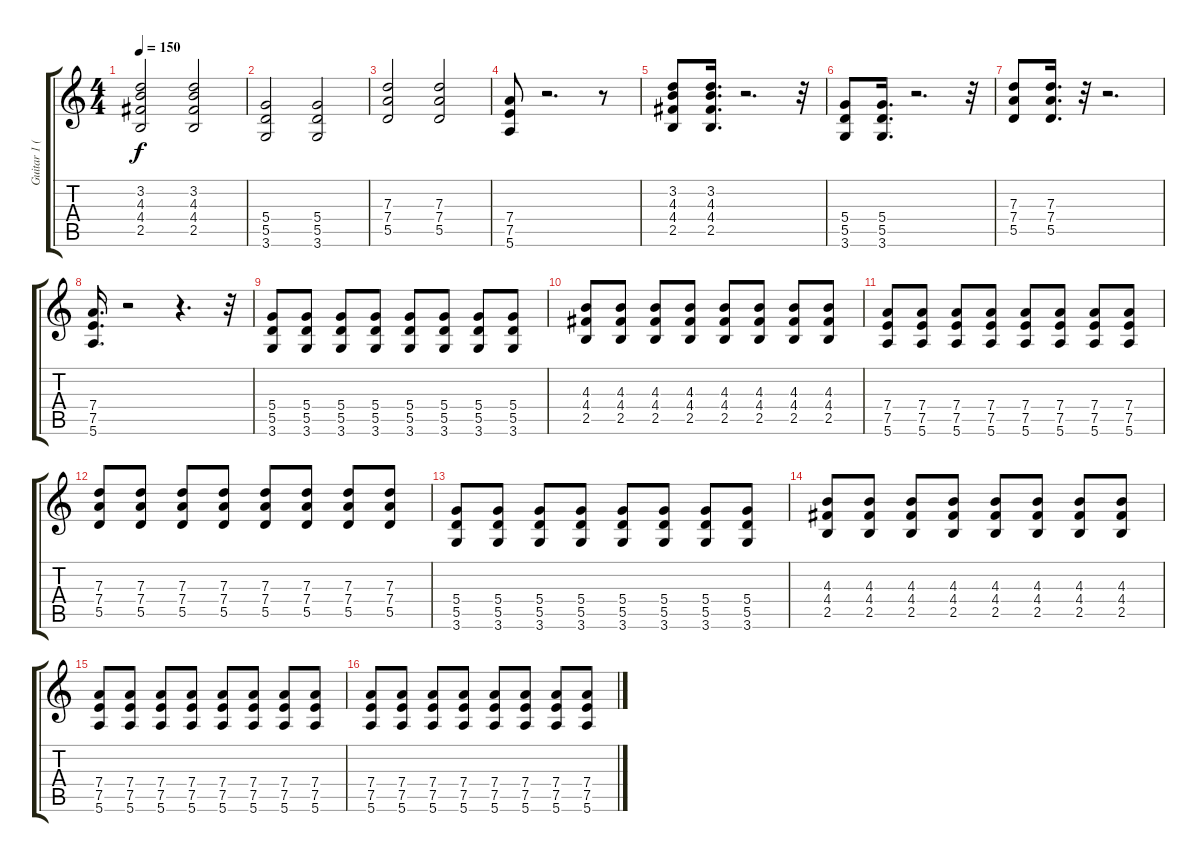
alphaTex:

\track ("Guitar 1 (Tim)" "Guitar 1 (") {instrument distortionguitar}
\staff {score tabs}
\tuning (E4 B3 G3 D3 A2 E2) {hide}
\ts (4 4)
\tempo 150
\clef g2
\ks c
(3.2 4.3 4.4 2.5).2{dy f instrument distortionguitar} (3.2 4.3 4.4 2.5).2 |
(5.4 5.5 3.6).2 (5.4 5.5 3.6).2 |
(7.3 7.4 5.5).2 (7.3 7.4 5.5).2 |
(7.4 7.5 5.6).8 r.2{d} r.8 |
(3.2 4.3 4.4 2.5).8{instrument distortionguitar} (3.2 4.3 4.4 2.5).16{d} r.2{d} r.32 |
(5.4 5.5 3.6).8 (5.4 5.5 3.6).16{d} r.2{d} r.32 |
(7.3 7.4 5.5).8 (7.3 7.4 5.5).16{d} r.32 r.2{d} |
(7.4 7.5 5.6).16{d} r.2 r.4{d} r.32 |
(5.4 5.5 3.6).8 (5.4 5.5 3.6).8 (5.4 5.5 3.6).8 (5.4 5.5 3.6).8 (5.4 5.5 3.6).8 (5.4 5.5 3.6).8 (5.4 5.5 3.6).8 (5.4 5.5 3.6).8 |
(4.3 4.4 2.5).8 (4.3 4.4 2.5).8 (4.3 4.4 2.5).8 (4.3 4.4 2.5).8 (4.3 4.4 2.5).8 (4.3 4.4 2.5).8 (4.3 4.4 2.5).8 (4.3 4.4 2.5).8 |
(7.4 7.5 5.6).8 (7.4 7.5 5.6).8 (7.4 7.5 5.6).8 (7.4 7.5 5.6).8 (7.4 7.5 5.6).8 (7.4 7.5 5.6).8 (7.4 7.5 5.6).8 (7.4 7.5 5.6).8 |
(7.3 7.4 5.5).8 (7.3 7.4 5.5).8 (7.3 7.4 5.5).8 (7.3 7.4 5.5).8 (7.3 7.4 5.5).8 (7.3 7.4 5.5).8 (7.3 7.4 5.5).8 (7.3 7.4 5.5).8 |
(5.4 5.5 3.6).8 (5.4 5.5 3.6).8 (5.4 5.5 3.6).8 (5.4 5.5 3.6).8 (5.4 5.5 3.6).8 (5.4 5.5 3.6).8 (5.4 5.5 3.6).8 (5.4 5.5 3.6).8 |
(4.3 4.4 2.5).8 (4.3 4.4 2.5).8 (4.3 4.4 2.5).8 (4.3 4.4 2.5).8 (4.3 4.4 2.5).8 (4.3 4.4 2.5).8 (4.3 4.4 2.5).8 (4.3 4.4 2.5).8 |
(7.4 7.5 5.6).8 (7.4 7.5 5.6).8 (7.4 7.5 5.6).8 (7.4 7.5 5.6).8 (7.4 7.5 5.6).8 (7.4 7.5 5.6).8 (7.4 7.5 5.6).8 (7.4 7.5 5.6).8 |
(7.4 7.5 5.6).8 (7.4 7.5 5.6).8 (7.4 7.5 5.6).8 (7.4 7.5 5.6).8 (7.4 7.5 5.6).8 (7.4 7.5 5.6).8 (7.4 7.5 5.6).8 (7.4 7.5 5.6).8
